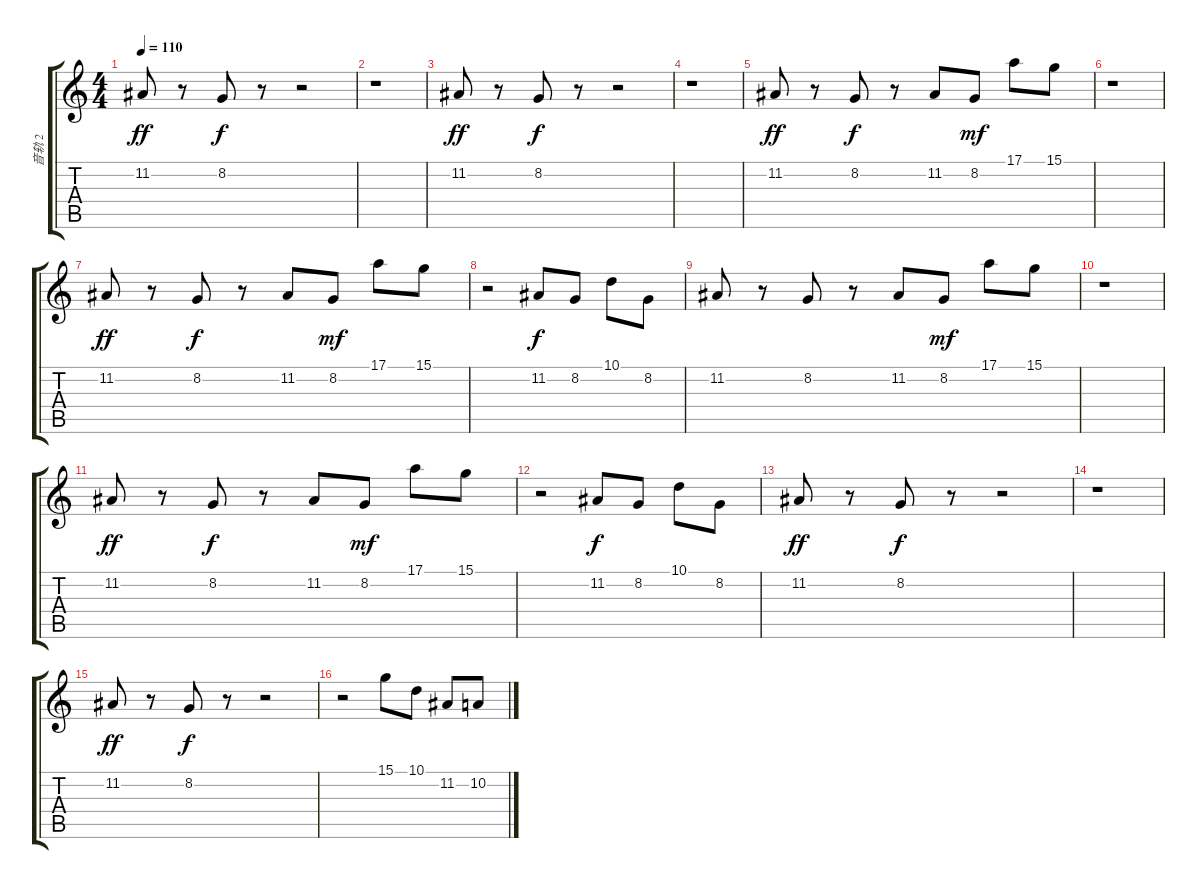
\track ("音轨 2" "音轨 2") {instrument pizzicatostrings}
\staff {score tabs}
\tuning (E4 B3 G3 D3 A2 E2) {hide}
\ts (4 4)
\tempo 110
\clef g2
\ks c
11.2.8{dy ff instrument pizzicatostrings} r.8 8.2.8{dy f} r.8 r.2 |
r.1 |
11.2.8{dy ff} r.8 8.2.8{dy f} r.8 r.2 |
r.1 |
11.2.8{dy ff} r.8 8.2.8{dy f} r.8 11.2.8 8.2.8{dy mf} 17.1.8 15.1.8 |
r.1 |
11.2.8{dy ff} r.8 8.2.8{dy f} r.8 11.2.8 8.2.8{dy mf} 17.1.8 15.1.8 |
r.2 11.2.8{dy f} 8.2.8 10.1.8 8.2.8 |
11.2.8 r.8 8.2.8 r.8 11.2.8 8.2.8{dy mf} 17.1.8 15.1.8 |
r.1 |
11.2.8{dy ff} r.8 8.2.8{dy f} r.8 11.2.8 8.2.8{dy mf} 17.1.8 15.1.8 |
r.2 11.2.8{dy f} 8.2.8 10.1.8 8.2.8 |
11.2.8{dy ff} r.8 8.2.8{dy f} r.8 r.2 |
r.1 |
11.2.8{dy ff} r.8 8.2.8{dy f} r.8 r.2 |
r.2 15.1.8 10.1.8 11.2.8 10.2.8
